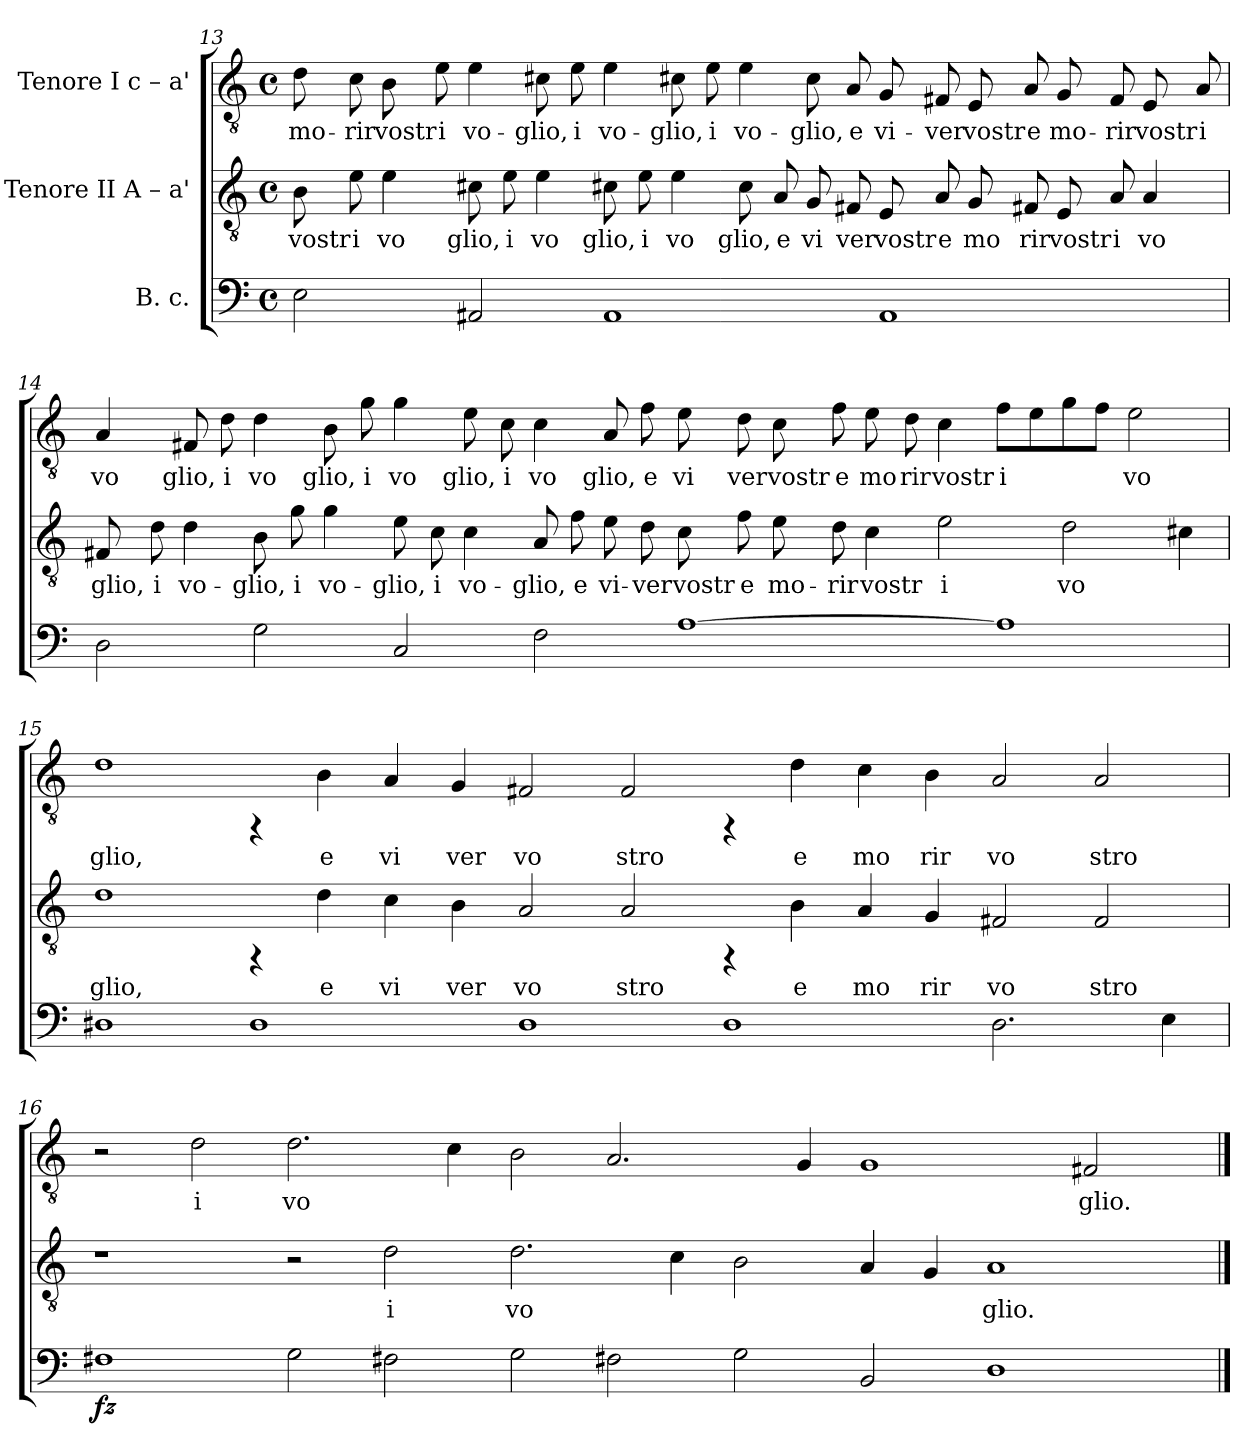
**kern	**dynam	**kern	**text	**kern	**text	**dynam
*part3	*part3	*part2	*part2	*part1	*part1	*part1
*staff3	*staff3	*staff2	*staff2	*staff1	*staff1	*staff1
*I"B. c.	*	*I"Tenore II  A – a'	*	*I"Tenore I  c – a'	*	*
!!LO:LB:g=z
*clefF4	*	*clefGv2	*	*clefGv2	*	*
*k[]	*	*k[]	*	*k[]	*	*
*C:	*	*C:	*	*C:	*	*
*M4/4	*	*M4/4	*	*M4/4	*	*
*met(c)	*	*met(c)	*	*met(c)	*	*
=13	=13	=13	=13	=13	=13	=13
!	!	!	!LO:LY:b:rj	!	!LO:LY:b:cj	!
2E\	.	8B\	vostr	8d\	mo-	.
!	!	!	!LO:LY:b:rj	!	!LO:LY:b:cj	!
.	.	8e\	i	8c\	-rir	.
!	!	!	!LO:LY:b:rj	!	!LO:LY:b:cj	!
.	.	4e\	vo	8B\	vostr	.
!	!	!	!	!	!LO:LY:b:cj	!
.	.	.	.	8e\	i	.
!	!	!	!LO:LY:b:rj	!	!LO:LY:b:cj	!
2AA#/	.	8c#X\	glio,	4e\	vo-	.
!	!	!	!LO:LY:b:rj	!	!	!
.	.	8e\	i	.	.	.
!	!	!	!LO:LY:b:rj	!	!LO:LY:b:cj	!
.	.	4e\	vo	8c#X\	-glio,	.
!	!	!	!	!	!LO:LY:b:cj	!
.	.	.	.	8e\	i	.
!	!	!	!LO:LY:b:rj	!	!LO:LY:b:cj	!
1AA#	.	8c#X\	glio,	4e\	vo-	.
!	!	!	!LO:LY:b:rj	!	!	!
.	.	8e\	i	.	.	.
!	!	!	!LO:LY:b:rj	!	!LO:LY:b:cj	!
.	.	4e\	vo	8c#X\	-glio,	.
!	!	!	!	!	!LO:LY:b:cj	!
.	.	.	.	8e\	i	.
!	!	!	!LO:LY:b:rj	!	!LO:LY:b:cj	!
.	.	8c#\	glio,	4e\	vo-	.
!	!	!	!LO:LY:b:rj	!	!	!
.	.	8A/	e	.	.	.
!	!	!	!LO:LY:b:rj	!	!LO:LY:b:cj	!
.	.	8G/	vi	8c#\	-glio,	.
!	!	!	!LO:LY:b:rj	!	!LO:LY:b:cj	!
.	.	8F#X/	ver	8A/	e	.
!	!	!	!LO:LY:b:rj	!	!LO:LY:b:cj	!
1AA#	.	8E/	vostr	8G/	vi-	.
!	!	!	!LO:LY:b:rj	!	!LO:LY:b:cj	!
.	.	8A/	e	8F#X/	-ver	.
!	!	!	!LO:LY:b:rj	!	!LO:LY:b:cj	!
.	.	8G/	mo	8E/	vostr	.
!	!	!	!LO:LY:b:rj	!	!LO:LY:b:cj	!
.	.	8F#X/	rir	8A/	e	.
!	!	!	!LO:LY:b:rj	!	!LO:LY:b:cj	!
.	.	8E/	vostr	8G/	mo-	.
!	!	!	!LO:LY:b:rj	!	!LO:LY:b:cj	!
.	.	8A/	i	8F#/	-rir	.
!	!	!	!LO:LY:b:rj	!	!LO:LY:b:cj	!
.	.	4A/	vo	8E/	vostr	.
!	!	!	!	!	!LO:LY:b:cj	!
.	.	.	.	8A/	i	.
!!LO:LB:g=z
=14	=14	=14	=14	=14	=14	=14
!	!	!	!LO:LY:b:rj	!	!LO:LY:b:cj	!
2D\	.	8F#X/	glio,	4A/	vo	.
!	!	!	!LO:LY:b:rj	!	!	!
.	.	8d\	i	.	.	.
!	!	!	!LO:LY:b:rj	!	!LO:LY:b:cj	!
.	.	4d\	vo-	8F#X/	glio,	.
!	!	!	!	!	!LO:LY:b:cj	!
.	.	.	.	8d\	i	.
!	!	!	!LO:LY:b:rj	!	!LO:LY:b:cj	!
2G\	.	8B\	-glio,	4d\	vo	.
!	!	!	!LO:LY:b:rj	!	!	!
.	.	8g\	i	.	.	.
!	!	!	!LO:LY:b:rj	!	!LO:LY:b:cj	!
.	.	4g\	vo-	8B\	glio,	.
!	!	!	!	!	!LO:LY:b:cj	!
.	.	.	.	8g\	i	.
!	!	!	!LO:LY:b:rj	!	!LO:LY:b:cj	!
2C/	.	8e\	-glio,	4g\	vo	.
!	!	!	!LO:LY:b:rj	!	!	!
.	.	8c\	i	.	.	.
!	!	!	!LO:LY:b:rj	!	!LO:LY:b:cj	!
.	.	4c\	vo-	8e\	glio,	.
!	!	!	!	!	!LO:LY:b:cj	!
.	.	.	.	8c\	i	.
!	!	!	!LO:LY:b:rj	!	!LO:LY:b:cj	!
2F\	.	8A/	-glio,	4c\	vo	.
!	!	!	!LO:LY:b:rj	!	!	!
.	.	8f\	e	.	.	.
!	!	!	!LO:LY:b:rj	!	!LO:LY:b:cj	!
.	.	8e\	vi-	8A/	glio,	.
!	!	!	!LO:LY:b:rj	!	!LO:LY:b:cj	!
.	.	8d\	-ver	8f\	e	.
!	!	!	!LO:LY:b:rj	!	!LO:LY:b:cj	!
[>1A	.	8c\	vostr	8e\	vi	.
!	!	!	!LO:LY:b:rj	!	!LO:LY:b:cj	!
.	.	8f\	e	8d\	ver	.
!	!	!	!LO:LY:b:rj	!	!LO:LY:b:cj	!
.	.	8e\	mo-	8c\	vostr	.
!	!	!	!LO:LY:b:rj	!	!LO:LY:b:cj	!
.	.	8d\	-rir	8f\	e	.
!	!	!	!LO:LY:b:rj	!	!LO:LY:b:cj	!
.	.	4c\	vostr	8e\	mo	.
!	!	!	!	!	!LO:LY:b:cj	!
.	.	.	.	8d\	rir	.
!	!	!	!LO:LY:b:rj	!	!LO:LY:b:cj	!
.	.	2e\	i	4c\	vostr	.
!	!	!	!	!	!LO:LY:b:cj	!
1A]	.	.	.	8f\L	i	.
!	!	!	!	!	!LO:LY:b:cj	!
.	.	.	.	8e\	.	.
!	!	!	!LO:LY:b:rj	!	!LO:LY:b:cj	!
.	.	2d\	vo-	8g\	.	.
!	!	!	!	!	!LO:LY:b:cj	!
.	.	.	.	8f\J	.	.
!	!	!	!	!	!LO:LY:b:cj	!
.	.	.	.	2e\	vo	.
!	!	!	!LO:LY:b:rj	!	!	!
.	.	4c#X\	--	.	.	.
!!LO:LB:g=z
=15	=15	=15	=15	=15	=15	=15
!	!	!	!LO:LY:b:rj	!	!LO:LY:b:cj	!
1D#	.	1d	-glio,	1d	glio,	.
1D#	.	4rFF	.	4rFF	.	.
!	!	!	!LO:LY:b:rj	!	!LO:LY:b:cj	!
.	.	4d\	e	4B\	e	.
!	!	!	!LO:LY:b:rj	!	!LO:LY:b:cj	!
.	.	4c\	vi	4A/	vi	.
!	!	!	!LO:LY:b:rj	!	!LO:LY:b:cj	!
.	.	4B\	ver	4G/	ver	.
!	!	!	!LO:LY:b:rj	!	!LO:LY:b:cj	!
1D#	.	2A/	vo	2F#X/	vo	.
!	!	!	!LO:LY:b:rj	!	!LO:LY:b:cj	!
.	.	2A/	stro	2F#/	stro	.
1D#	.	4rFF	.	4rFF	.	.
!	!	!	!LO:LY:b:rj	!	!LO:LY:b:cj	!
.	.	4B\	e	4d\	e	.
!	!	!	!LO:LY:b:rj	!	!LO:LY:b:cj	!
.	.	4A/	mo	4c\	mo	.
!	!	!	!LO:LY:b:rj	!	!LO:LY:b:cj	!
.	.	4G/	rir	4B\	rir	.
!	!	!	!LO:LY:b:rj	!	!LO:LY:b:cj	!
2.D#\	.	2F#X/	vo	2A/	vo	.
!	!	!	!LO:LY:b:rj	!	!LO:LY:b:cj	!
.	.	2F#/	stro	2A/	stro	.
4E\	.	.	.	.	.	.
!!LO:PB:g=z
=16	=16	=16	=16	=16	=16	=16
!	!LO:DY:b	!	!	!	!	!
*	*	*	*	*^	*	*
1F#X	fz	1r	.	2r	1ryy	.	.
!	!	!	!	!	!	!LO:LY:b:cj	!
.	.	.	.	2d\	.	i	.
!	!	!	!	!	!	!LO:LY:b:cj	!
2G\	.	2r	.	2.d\	1ryy	vo	.
!	!	!	!LO:LY:b:rj	!	!	!	!
2F#X\	.	2d\	i	.	.	.	.
!	!	!	!	!	!	!LO:LY:b:cj	!
.	.	.	.	4c\	.	.	.
!	!	!	!LO:LY:b:rj	!	!	!LO:LY:b:cj	!
2G\	.	2.d\	vo-	2B\	1ryy	.	.
!	!	!	!	!	!	!LO:LY:b:cj	!
2F#X\	.	.	.	2.A/	.	.	.
!	!	!	!LO:LY:b:rj	!	!	!	!
.	.	4c\	--	.	.	.	.
!	!	!	!LO:LY:b:rj	!	!	!	!
2G\	.	2B\	--	.	1ryy	.	.
!	!	!	!	!	!	!LO:LY:b:cj	!
.	.	.	.	4G/	.	.	.
!	!	!	!LO:LY:b:rj	!	!	!LO:LY:b:cj	!
2BB/	.	4A/	--	1G	.	.	.
!	!	!	!LO:LY:b:rj	!	!	!	!
.	.	4G/	--	.	.	.	.
!	!	!	!LO:LY:b:rj	!	!	!	!
1D	.	1A	-glio.	.	2ryy	.	.
!	!	!	!	!	!	!LO:LY:b:cj	!
.	.	.	.	2F#X/	8...ryy	glio.	.
!	!	!	!	!	!	!	!LO:DY:b
!	!	!	!	!	!	!	!LO:DY:n=1:b
.	.	.	.	.	4ryy	.	fz fz
.	.	.	.	.	64ryy	.	.
*	*	*	*	*v	*v	*	*
==	==	==	==	==	==	==
*-	*-	*-	*-	*-	*-	*-
